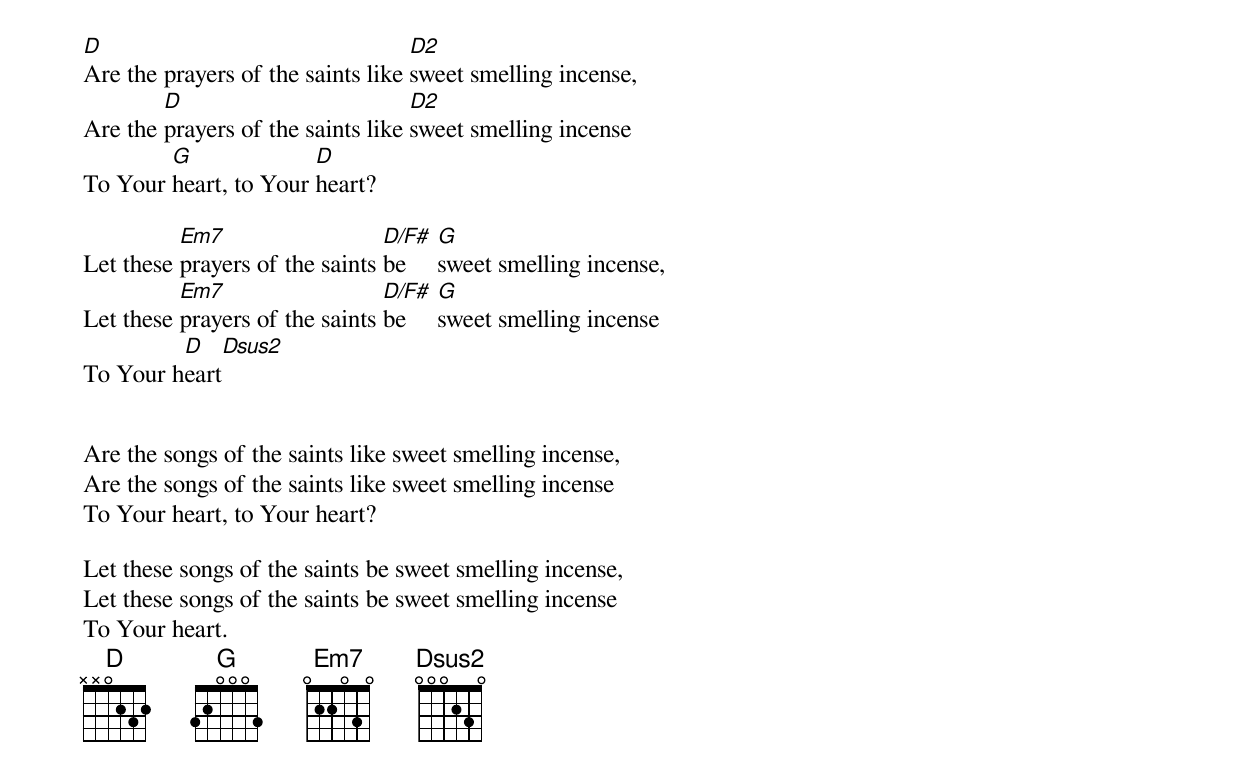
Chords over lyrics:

D                                  D2
Are the prayers of the saints like sweet smelling incense,
        D                          D2
Are the prayers of the saints like sweet smelling incense
        G              D
To Your heart, to Your heart?

          Em7                   D/F#   G
Let these prayers of the saints be     sweet smelling incense,
          Em7                   D/F#   G
Let these prayers of the saints be     sweet smelling incense
         D   Dsus2
To Your heart


Are the songs of the saints like sweet smelling incense,
Are the songs of the saints like sweet smelling incense
To Your heart, to Your heart?

Let these songs of the saints be sweet smelling incense,
Let these songs of the saints be sweet smelling incense
To Your heart.
